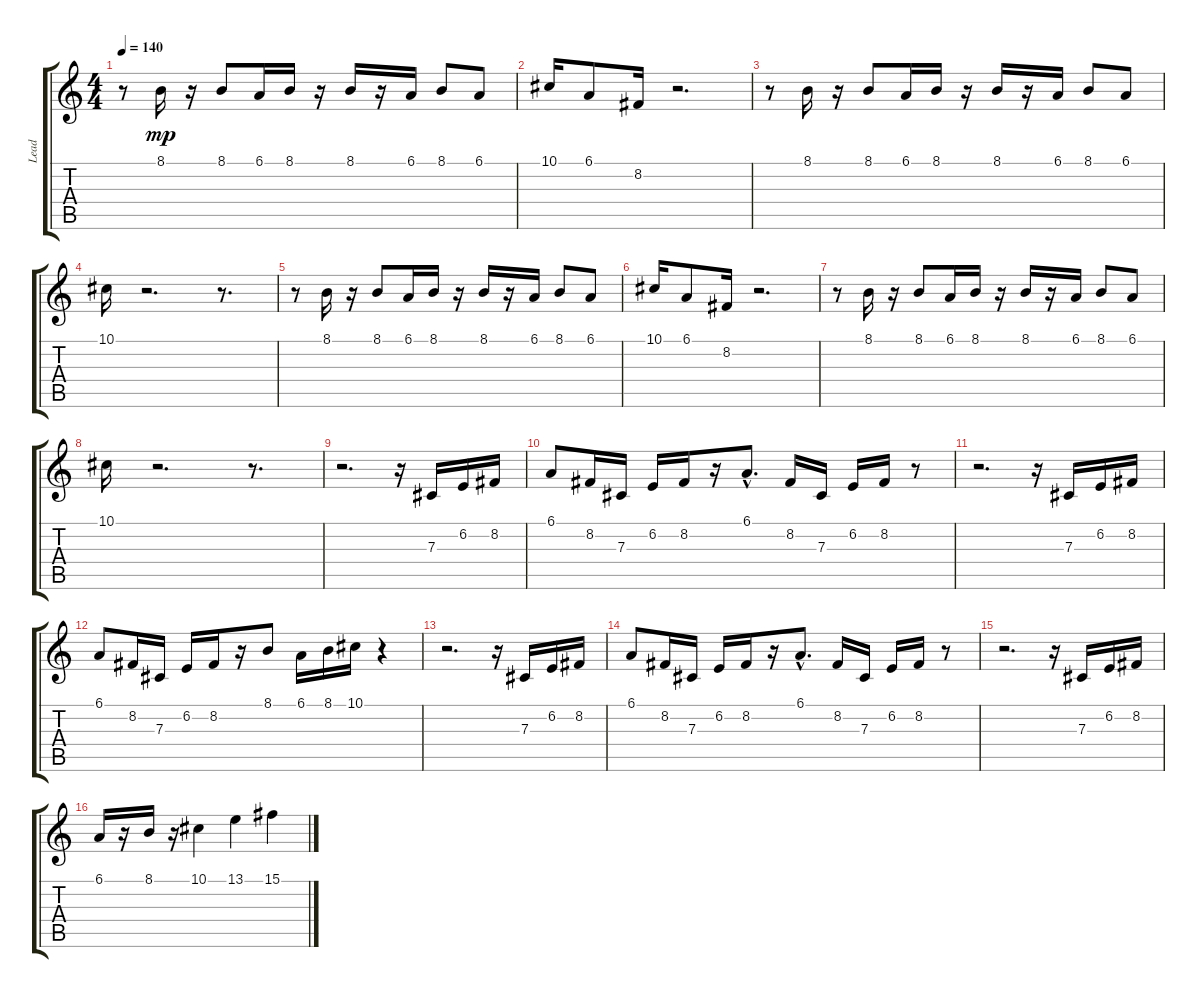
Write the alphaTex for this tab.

\track ("Lead" "Lead") {instrument lead2sawtooth}
\staff {score tabs}
\tuning (Eb4 Bb3 Gb3 Db3 Ab2 Eb2) {hide}
\ts (4 4)
\tempo 140
\clef g2
\ks c
r.8{dy mp} 8.1.16 r.16 8.1.8 6.1.16 8.1.16 r.16 8.1.16 r.16 6.1.16 8.1.8 6.1.8 |
10.1.16 6.1.8 8.2.16 r.2{d} |
r.8 8.1.16 r.16 8.1.8 6.1.16 8.1.16 r.16 8.1.16 r.16 6.1.16 8.1.8 6.1.8 |
10.1.16 r.2{d} r.8{d} |
r.8 8.1.16 r.16 8.1.8 6.1.16 8.1.16 r.16 8.1.16 r.16 6.1.16 8.1.8 6.1.8 |
10.1.16 6.1.8 8.2.16 r.2{d} |
r.8 8.1.16 r.16 8.1.8 6.1.16 8.1.16 r.16 8.1.16 r.16 6.1.16 8.1.8 6.1.8 |
10.1.16 r.2{d} r.8{d} |
r.2{d} r.16 7.3.16 6.2.16 8.2.16 |
6.1.8 8.2.16 7.3.16 6.2.16 8.2.16 r.16 6.1{hac}.8{d} 8.2.16 7.3.16 6.2.16 8.2.16 r.8 |
r.2{d} r.16 7.3.16 6.2.16 8.2.16 |
6.1.8 8.2.16 7.3.16 6.2.16 8.2.16 r.16 8.1.8 6.1.16 8.1.16 10.1.16 r.4 |
r.2{d} r.16 7.3.16 6.2.16 8.2.16 |
6.1.8 8.2.16 7.3.16 6.2.16 8.2.16 r.16 6.1{hac}.8{d} 8.2.16 7.3.16 6.2.16 8.2.16 r.8 |
r.2{d} r.16 7.3.16 6.2.16 8.2.16 |
6.1.16 r.16 8.1.16 r.16 10.1.4 13.1.4 15.1.4
